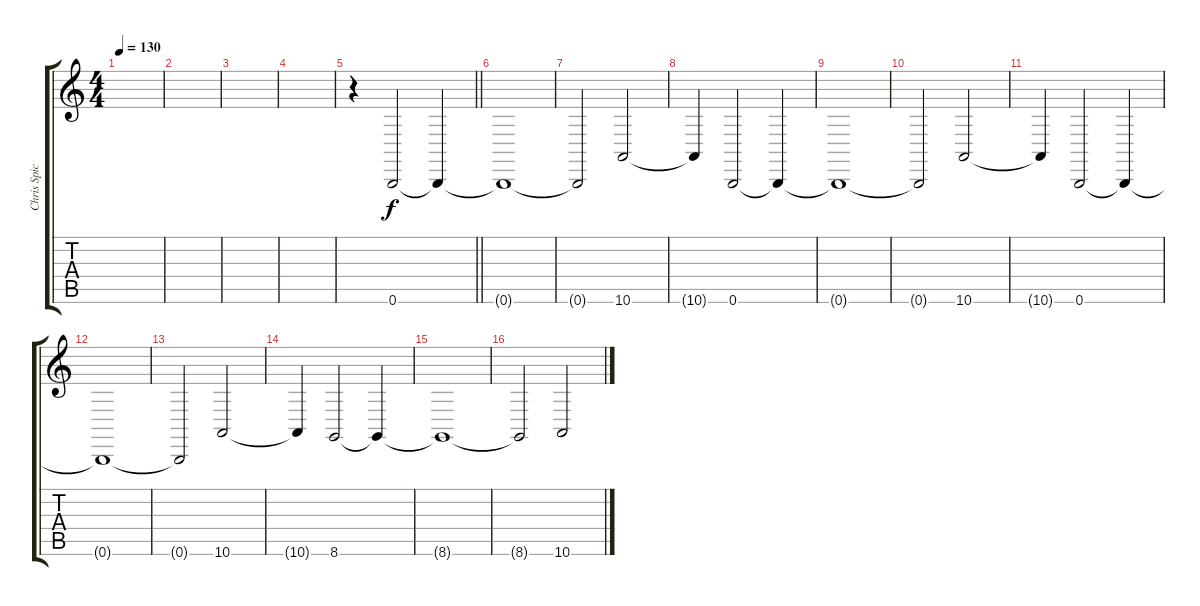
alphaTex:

\track ("Chris Spicuzza (piano)" "Chris Spic") {instrument brightacousticpiano}
\staff {score tabs}
\tuning (Db4 Ab3 E3 B2 Gb2 B1) {hide}
\ts (4 4)
\tempo 130
\clef g2
\ks c
|
|
|
|
\barLineRight lightlight
r.4 0.6.2 0.6{t}.4 |
0.6{t}.1 |
0.6{t}.2 10.6.2 |
10.6{t}.4 0.6.2 0.6{t}.4 |
0.6{t}.1 |
0.6{t}.2 10.6.2 |
10.6{t}.4 0.6.2 0.6{t}.4 |
0.6{t}.1 |
0.6{t}.2 10.6.2 |
10.6{t}.4 8.6.2 8.6{t}.4 |
8.6{t}.1 |
8.6{t}.2 10.6.2
